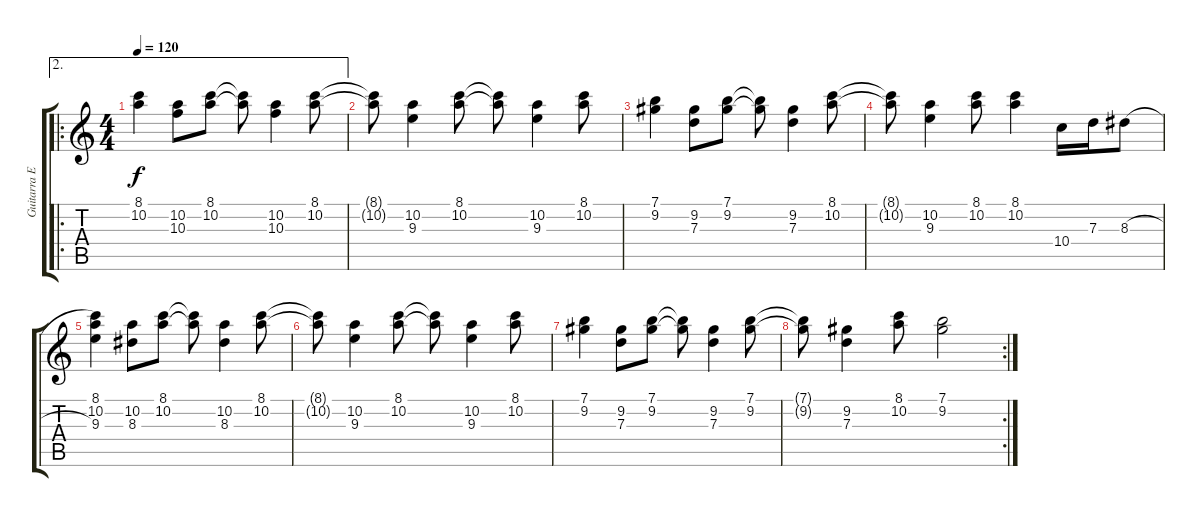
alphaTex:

\track ("Guitarra Española" "Guitarra E") {instrument acousticguitarnylon}
\staff {score tabs}
\tuning (E4 B3 G3 D3 A2 E2) {hide}
\ae 2
\ro
\ts (4 4)
\tempo 120
\clef g2
\ks c
(8.1 10.2).4{dy f} (10.2 10.3).8 (8.1 10.2).8 (8.1{t} 10.2{t}).8 (10.2 10.3).4 (8.1 10.2).8 |
(8.1{t} 10.2{t}).8 (10.2 9.3).4 (8.1 10.2).8 (8.1{t} 10.2{t}).8 (10.2 9.3).4 (8.1 10.2).8 |
(7.1 9.2).4 (9.2 7.3).8 (7.1 9.2).8 (7.1{t} 9.2{t}).8 (9.2 7.3).4 (8.1 10.2).8 |
(8.1{t} 10.2{t}).8 (10.2 9.3).4 (8.1 10.2).8 (8.1 10.2).4 10.4.16 7.3.16 8.3{h}.8 |
(8.1 10.2 9.3).4 (10.2 8.3).8 (8.1 10.2).8 (8.1{t} 10.2{t}).8 (10.2 8.3).4 (8.1 10.2).8 |
(8.1{t} 10.2{t}).8 (10.2 9.3).4 (8.1 10.2).8 (8.1{t} 10.2{t}).8 (10.2 9.3).4 (8.1 10.2).8 |
(7.1 9.2).4 (9.2 7.3).8 (7.1 9.2).8 (7.1{t} 9.2{t}).8 (9.2 7.3).4 (7.1 9.2).8 |
\rc 2
(7.1{t} 9.2{t}).8 (9.2 7.3).4 (8.1 10.2).8 (7.1 9.2).2
